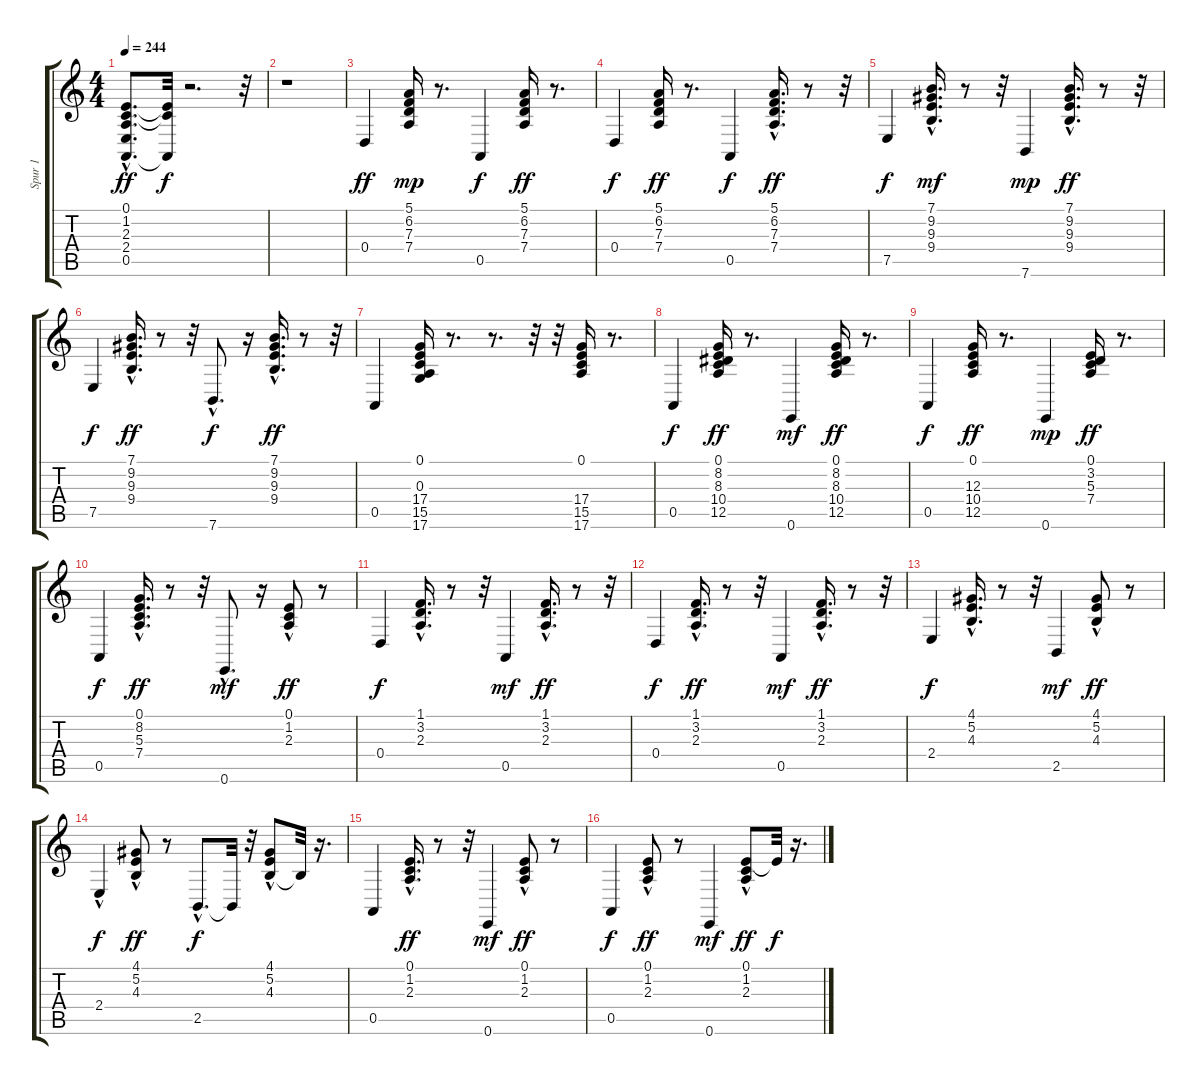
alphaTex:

\track ("Spur 1" "Spur 1") {instrument acousticgrandpiano}
\staff {score tabs}
\tuning (E4 B3 G3 D3 A2 E2) {hide}
\ts (4 4)
\tempo 244
\clef g2
\ks c
(0.1{hac} 1.2{hac} 2.3{hac} 2.4{hac} 0.5{hac}).8{d dy ff} (0.1{t} 1.2{t} 0.5{t}).32{dy f} r.2{d} r.32 |
r.1 |
0.4.4{dy ff} (5.1 6.2 7.3 7.4).16{dy mp} r.8{d} 0.5.4{dy f} (5.1 6.2 7.3 7.4).16{dy ff} r.8{d} |
0.4.4{dy f} (5.1 6.2 7.3 7.4).16{dy ff} r.8{d} 0.5.4{dy f} (5.1 6.2{hac} 7.3 7.4).16{d dy ff} r.8 r.32 |
7.5.4{dy f} (7.1 9.2{hac} 9.3 9.4).16{d dy mf} r.8 r.32 7.6.4{dy mp} (7.1 9.2{hac} 9.3 9.4).16{d dy ff} r.8 r.32 |
7.5.4{dy f} (7.1 9.2{hac} 9.3 9.4).16{d dy ff} r.8 r.32 7.6{hac}.8{d dy f} r.16 (7.1 9.2{hac} 9.3{hac} 9.4).16{d dy ff} r.8 r.32 |
0.5.4 (0.1 0.3 17.4 15.5 17.6).16 r.8{d} r.8{d} r.32 r.32 (0.1 17.4 15.5 17.6).16 r.8{d} |
0.5.4{dy f} (0.1 8.2 8.3 10.4 12.5).16{dy ff} r.8{d} 0.6.4{dy mf} (0.1 8.2 8.3 10.4 12.5).16{dy ff} r.8{d} |
0.5.4{dy f} (0.1 12.3 10.4 12.5).16{dy ff} r.8{d} 0.6.4{dy mp} (0.1 3.2 5.3 7.4).16{dy ff} r.8{d} |
0.5.4{dy f} (0.1{hac} 8.2 5.3 7.4).16{d dy ff} r.8 r.32 0.6{hac}.8{d dy mf} r.16 (0.1 1.2{hac} 2.3{hac}).8{dy ff} r.8 |
0.4.4{dy f} (1.1{hac} 3.2{hac} 2.3{hac}).16{d} r.8 r.32 0.5.4{dy mf} (1.1{hac} 3.2 2.3{hac}).16{d dy ff} r.8 r.32 |
0.4.4{dy f} (1.1{hac} 3.2{hac} 2.3{hac}).16{d dy ff} r.8 r.32 0.5.4{dy mf} (1.1{hac} 3.2{hac} 2.3{hac}).16{d dy ff} r.8 r.32 |
2.4.4{dy f} (4.1{hac} 5.2{hac} 4.3{hac}).16{d} r.8 r.32 2.5.4{dy mf} (4.1 5.2{hac} 4.3{hac}).8{dy ff} r.8 |
2.4{hac}.4{dy f} (4.1 5.2{hac} 4.3{hac}).8{dy ff} r.8 2.5{hac}.8{d dy f} 2.5{t}.32 r.32 (4.1 5.2{hac} 4.3).8 4.3{t}.32 r.16{d} |
0.5.4 (0.1{hac} 1.2 2.3{hac}).16{d dy ff} r.8 r.32 0.6.4{dy mf} (0.1 1.2{hac} 2.3{hac}).8{dy ff} r.8 |
0.5.4{dy f} (0.1 1.2{hac} 2.3{hac}).8{dy ff} r.8 0.6.4{dy mf} (0.1 1.2{hac} 2.3{hac}).8{dy ff} 0.1{t}.32{dy f} r.16{d}
